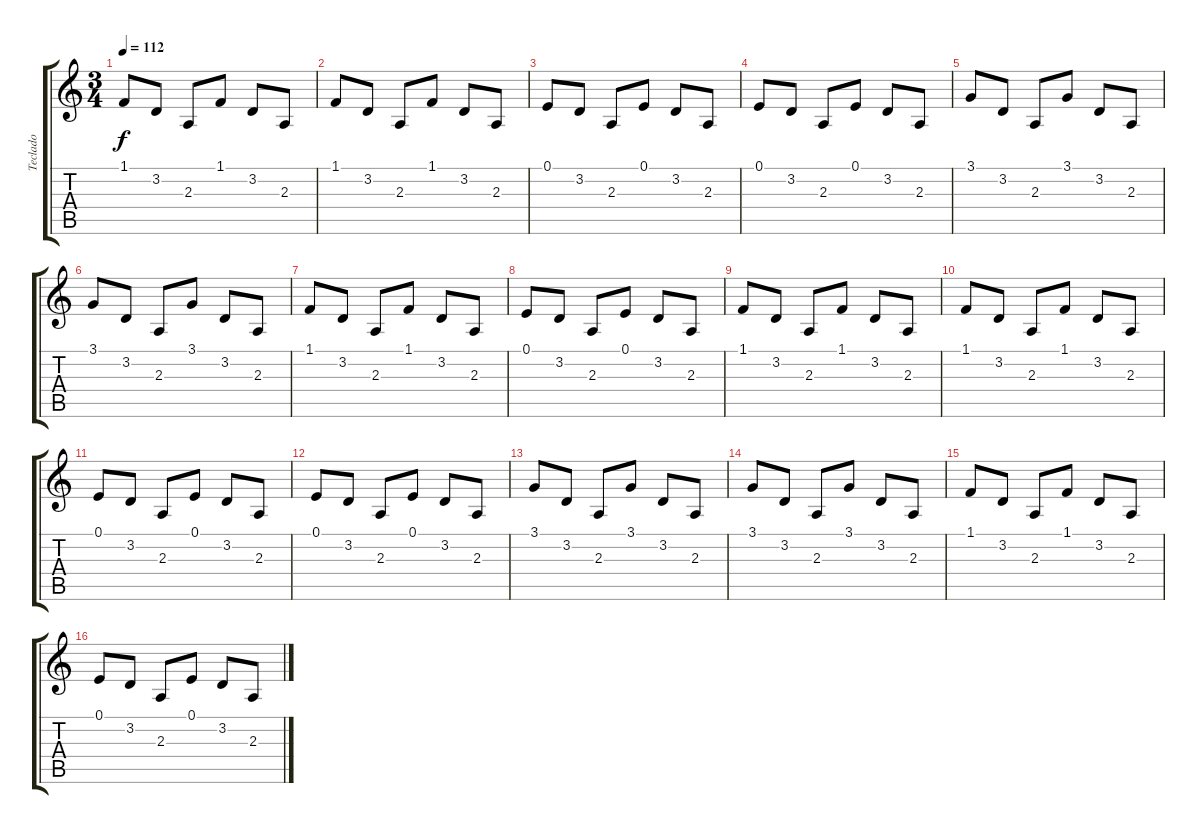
\track ("Teclado" "Teclado") {instrument acousticgrandpiano}
\staff {score tabs}
\tuning (E4 B3 G3 D3 A2 E2) {hide}
\ts (3 4)
\tempo 112
\clef g2
\ks c
1.1.8{dy f} 3.2.8 2.3.8 1.1.8 3.2.8 2.3.8 |
1.1.8 3.2.8 2.3.8 1.1.8 3.2.8 2.3.8 |
0.1.8 3.2.8 2.3.8 0.1.8 3.2.8 2.3.8 |
0.1.8 3.2.8 2.3.8 0.1.8 3.2.8 2.3.8 |
3.1.8 3.2.8 2.3.8 3.1.8 3.2.8 2.3.8 |
3.1.8 3.2.8 2.3.8 3.1.8 3.2.8 2.3.8 |
1.1.8 3.2.8 2.3.8 1.1.8 3.2.8 2.3.8 |
0.1.8 3.2.8 2.3.8 0.1.8 3.2.8 2.3.8 |
1.1.8 3.2.8 2.3.8 1.1.8 3.2.8 2.3.8 |
1.1.8 3.2.8 2.3.8 1.1.8 3.2.8 2.3.8 |
0.1.8 3.2.8 2.3.8 0.1.8 3.2.8 2.3.8 |
0.1.8 3.2.8 2.3.8 0.1.8 3.2.8 2.3.8 |
3.1.8 3.2.8 2.3.8 3.1.8 3.2.8 2.3.8 |
3.1.8 3.2.8 2.3.8 3.1.8 3.2.8 2.3.8 |
1.1.8 3.2.8 2.3.8 1.1.8 3.2.8 2.3.8 |
0.1.8 3.2.8 2.3.8 0.1.8 3.2.8 2.3.8
